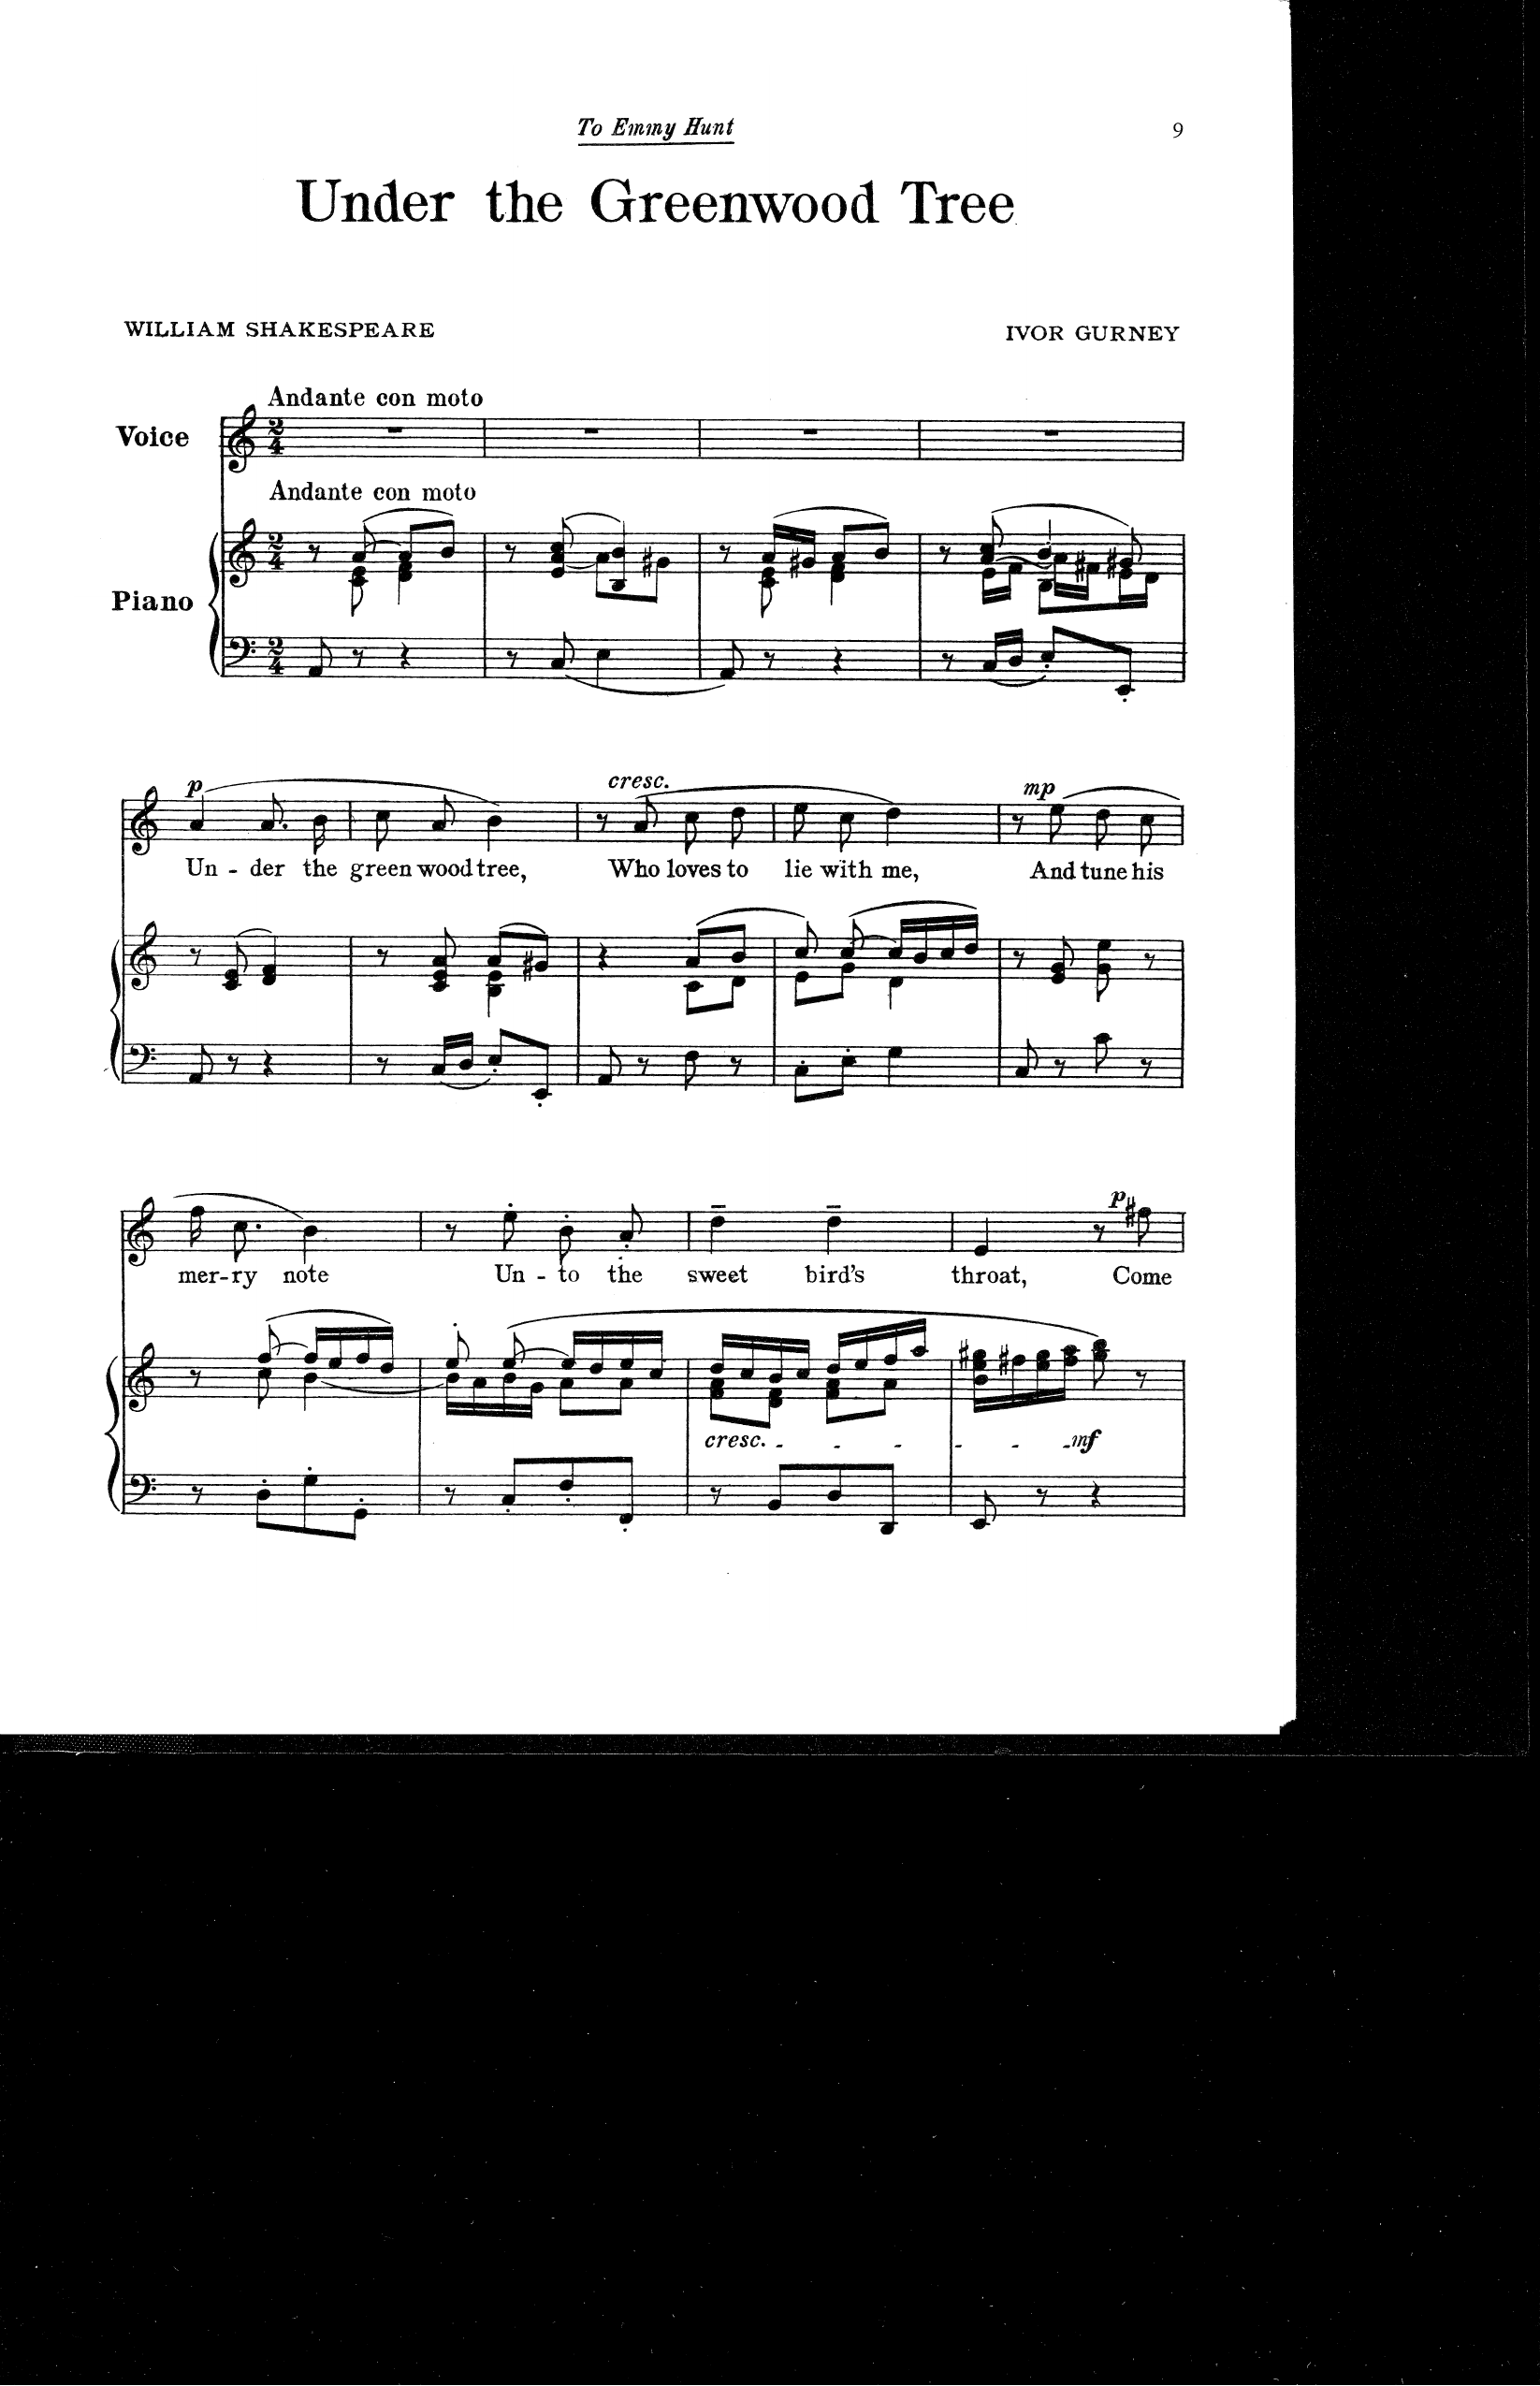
**kern	**kern	**dynam	**kern	**text	**dynam
*part2	*part2	*part2	*part1	*part1	*part1
*staff3	*staff2	*staff2/3	*staff1	*staff1	*staff1
*I"Piano	*	*	*I"Voice	*	*
*I'Pno	*	*	*	*	*
*clefF4	*clefG2	*	*clefG2	*	*
*k[]	*k[]	*	*k[]	*	*
*M2/4	*M2/4	*	*M2/4	*	*
=1	=1	=1	=1	=1	=1
*	*^	*	*	*	*
!	!	!	!	!LO:TX:a:B:t=Andante con moto	!	!
8AA/	8r	8ryy	.	2r	.	.
8r	([8a/	8c\ 8e\	.	.	.	.
4r	8a/L]	4d\ 4f\	.	.	.	.
.	8b/J)	.	.	.	.	.
=2	=2	=2	=2	=2	=2	=2
8r	8r	4ryy	.	2r	.	.
8C/	(8e/ [8a/ 8cc/	.	.	.	.	.
4E\	4B/ 4b/)	8a\L]	.	.	.	.
.	.	8g#X\J	.	.	.	.
=3	=3	=3	=3	=3	=3	=3
8AA/	8r	8ryy	.	2r	.	.
8r	(16a/LL	8c\ 8e\	.	.	.	.
.	16g#X/JJ	.	.	.	.	.
4r	8a/L	4d\ 4f\	.	.	.	.
.	8b/J)	.	.	.	.	.
=4	=4	=4	=4	=4	=4	=4
*	*	*^	*	*	*	*
8r	8r	8ryy	4ryy	.	2r	.	.
16C/LL	(8a/ 8cc/	(>16e\LL	.	.	.	.	.
16D/JJ	.	16f\JJ	.	.	.	.	.
8E'/L	4b/	16a\LL)	8B\L	.	.	.	.
.	.	16f#X\JJ	.	.	.	.	.
8EE'/J	.	8g#X/)	16e\L	.	.	.	.
.	.	.	16d\JJ	.	.	.	.
=5	=5	=5	=5	=5	=5	=5	=5
!	!	!	!	!	!	!	!LO:DY:a
*	*v	*v	*v	*	*	*	*
8AA/	8r	.	(4a/	Un-	p
8r	(>8c/ 8e/	.	.	.	.
4r	4d/ 4f/)	.	8.a/L	-der	.
.	.	.	16b/Jk	the	.
=6	=6	=6	=6	=6	=6
*	*^	*	*	*	*
8r	8r	4ryy	.	8cc\L	green	.
16C/LL	8c/ 8e/ 8a/	.	.	8a\J	wood	.
16D/JJ	.	.	.	.	.	.
8E'/L	8a/L	4B\ 4e\	.	4b\)	tree,	.
8EE'/J	8g#X/J	.	.	.	.	.
=7	=7	=7	=7	=7	=7	=7
8AA/	4r	4ryy	.	8r	.	.
!	!	!	!	!LO:TX:a:i:t=cresc.	!	!
8r	.	.	.	(8a/	Who	.
8F\	(8a/L	8c\L	.	8cc\L	loves	.
8r	8b/J	8d\J	.	8dd\J	to	.
=8	=8	=8	=8	=8	=8	=8
8C'\L	8cc/)	8e\L	.	8ee\L	lie	.
8E'\J	([8cc/	8g\J	.	8cc\J	with	.
4G\	16cc/LL]	4d\	.	4dd\)	me,	.
.	16b/	.	.	.	.	.
.	16cc/	.	.	.	.	.
.	16dd/JJ)	.	.	.	.	.
*	*v	*v	*	*	*	*
=9	=9	=9	=9	=9	=9
8C/	8r	.	8r	.	.
!	!	!	!	!	!LO:DY:a
8r	8e/ 8g/	.	(8ee\	And	mp
8c\	8g\ 8ee\	.	8dd\L	tune	.
8r	8r	.	8cc\J	his	.
=10	=10	=10	=10	=10	=10
*	*^	*	*	*	*
8r	8r	8r	.	16ff\KL	mer-	.
.	.	.	.	8.cc\J	-ry	.
8D'\L	([8ff/	8cc\	.	.	.	.
8G'\	16ff/LL]	[4b\	.	4b\)	note	.
.	16ee/	.	.	.	.	.
8GG'\J	16ff/	.	.	.	.	.
.	16dd/JJ)	.	.	.	.	.
=11	=11	=11	=11	=11	=11	=11
8r	8ee'/	16b\LL]	.	8r	.	.
.	.	16a\	.	.	.	.
8C'/L	([8ee/	16b\	.	8ee'\	Un-	.
.	.	16g\JJ	.	.	.	.
8F'/	16ee/LL]	8a\L	.	8b'/L	-to	.
.	16dd/	.	.	.	.	.
8FF'/J	16ee/	8a\J	.	8a'/J	the	.
.	16cc/JJ	.	.	.	.	.
=12	=12	=12	=12	=12	=12	=12
!	!LO:TX:b:i:t=cresc.	!	!	!	!	!
8r	16dd/LL	8f\ 8a\L	.	4dd~\	sweet	.
.	16cc/	.	.	.	.	.
8BB/L	16b/	8d\ 8f\J	.	.	.	.
.	16cc/JJ	.	.	.	.	.
8D/	16dd/LL	8f\ 8a\L	.	4dd~\	bird's	.
.	16ee/	.	.	.	.	.
8DD/J	16ff/	8a\J	.	.	.	.
.	16aa/JJ	.	.	.	.	.
*	*v	*v	*	*	*	*
=13	=13	=13	=13	=13	=13
8EE/	16b\ 16ee\ 16gg#X\LL	.	4e/	throat,	.
.	16ff#X\	.	.	.	.
8r	16ee\ 16gg#\	.	.	.	.
.	16ff#\ 16aa\JJ	.	.	.	.
!	!	!LO:DY:b	!	!	!
4r	8gg#\ 8bb\)	mf	8r	.	.
!	!	!	!	!	!LO:DY:a
.	8r	.	8ff#X\	Come	p
=	=	=	=	=	=
*-	*-	*-	*-	*-	*-
